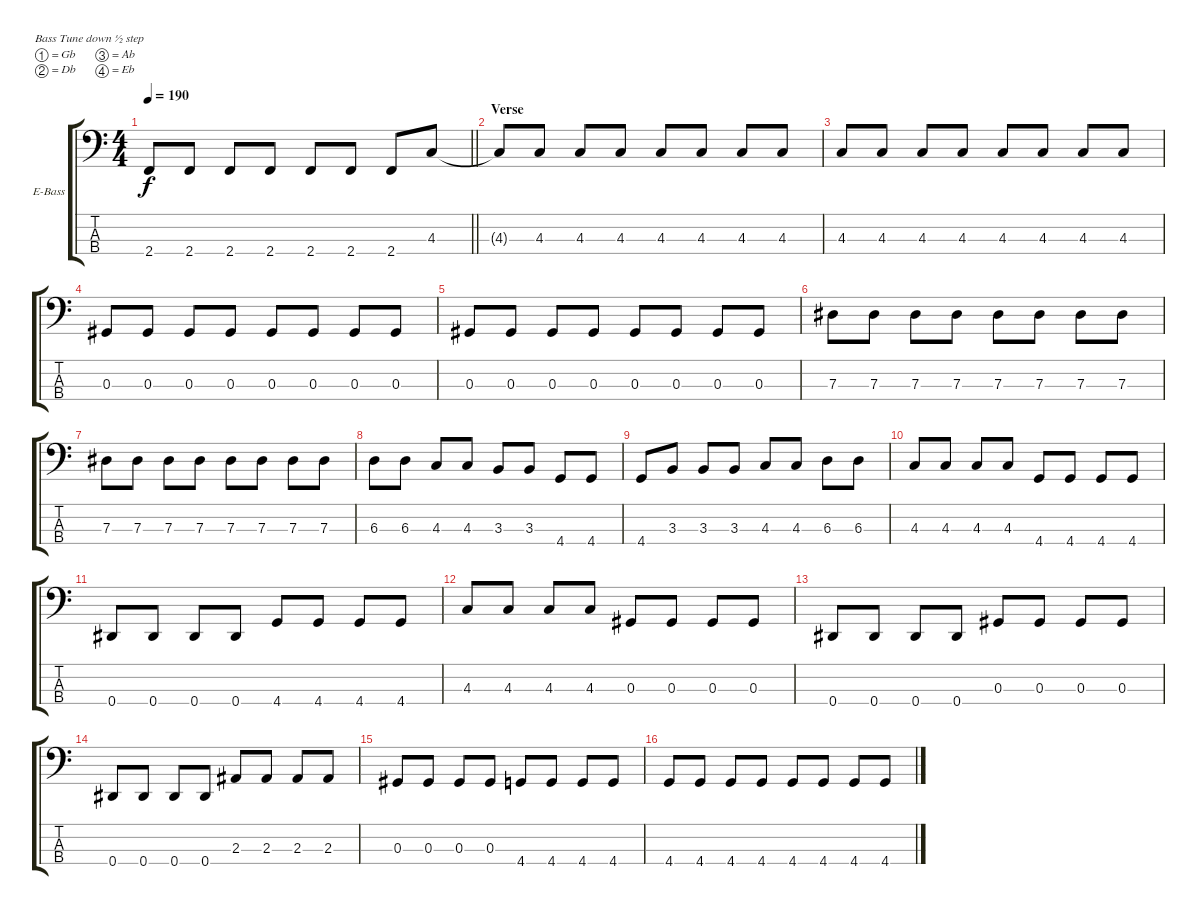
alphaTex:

\bracketExtendMode groupsimilarinstruments
\firstSystemTrackNameOrientation horizontal
\otherSystemsTrackNameOrientation horizontal
\track ("Bass" "E-Bass") {instrument electricbasspick}
\staff {score tabs}
\tuning (Gb2 Db2 Ab1 Eb1)
\ts (4 4)
\tempo 190
\clef f4
\barLineRight lightlight
\ks c
2.4.8{dy f} 2.4.8 2.4.8 2.4.8 2.4.8 2.4.8 2.4.8 4.3.8 |
\section ("" "Verse ")
4.3{t}.8 4.3.8 4.3.8 4.3.8 4.3.8 4.3.8 4.3.8 4.3.8 |
4.3.8 4.3.8 4.3.8 4.3.8 4.3.8 4.3.8 4.3.8 4.3.8 |
0.3.8 0.3.8 0.3.8 0.3.8 0.3.8 0.3.8 0.3.8 0.3.8 |
0.3.8 0.3.8 0.3.8 0.3.8 0.3.8 0.3.8 0.3.8 0.3.8 |
7.3.8 7.3.8 7.3.8 7.3.8 7.3.8 7.3.8 7.3.8 7.3.8 |
7.3.8 7.3.8 7.3.8 7.3.8 7.3.8 7.3.8 7.3.8 7.3.8 |
6.3.8 6.3.8 4.3.8 4.3.8 3.3.8 3.3.8 4.4.8 4.4.8 |
4.4.8 3.3.8 3.3.8 3.3.8 4.3.8 4.3.8 6.3.8 6.3.8 |
4.3.8 4.3.8 4.3.8 4.3.8 4.4.8 4.4.8 4.4.8 4.4.8 |
0.4.8 0.4.8 0.4.8 0.4.8 4.4.8 4.4.8 4.4.8 4.4.8 |
4.3.8 4.3.8 4.3.8 4.3.8 0.3.8 0.3.8 0.3.8 0.3.8 |
0.4.8 0.4.8 0.4.8 0.4.8 0.3.8 0.3.8 0.3.8 0.3.8 |
0.4.8 0.4.8 0.4.8 0.4.8 2.3.8 2.3.8 2.3.8 2.3.8 |
0.3.8 0.3.8 0.3.8 0.3.8 4.4.8 4.4.8 4.4.8 4.4.8 |
4.4.8 4.4.8 4.4.8 4.4.8 4.4.8 4.4.8 4.4.8 4.4.8
